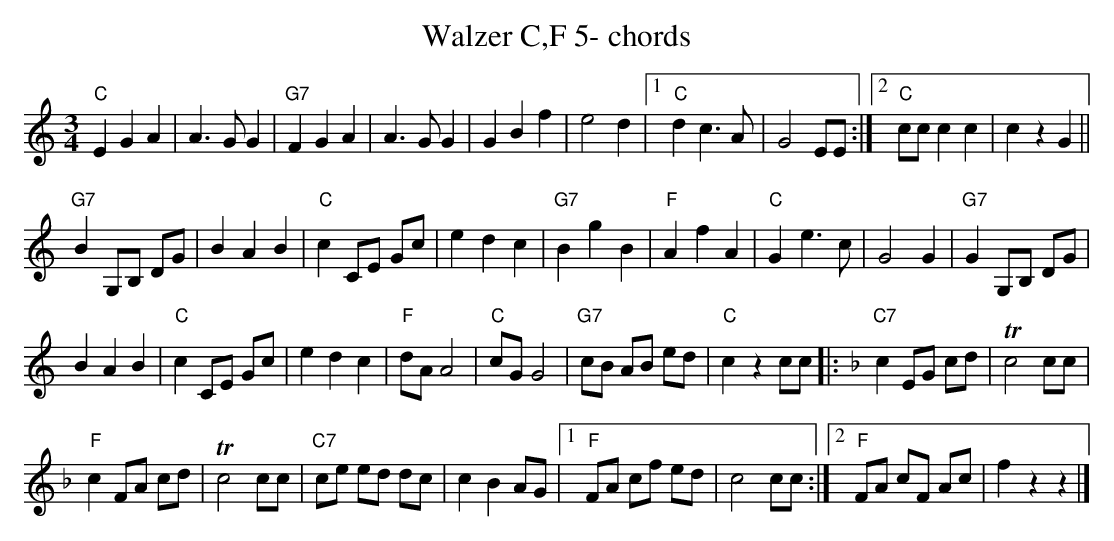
X:1
T:Walzer C,F 5- chords
M:3/4
L:1/4
K:Cmaj%%MIDI gchordon
"C"EGA | A>G G | "G7"FGA | A>G G | GBf | e2d |1 "C"dc>A | G2 E/2E/2 :|2 "C"c/2c/2 cc | czG ||
"G7"B G,/2B,/2 D/2G/2 | BAB | "C"c C/2E/2 G/2c/2 | edc | "G7"BgB | "F"AfA | "C"Ge>c | G2G | "G7"G G,/2B,/2 D/2G/2 |
BAB | "C"c C/2E/2 G/2c/2 | edc | "F"d/2A/2 A2 | "C"c/2G/2 G2 | "G7"c/2B/2 A/2B/2 e/2d/2 | "C"c z c/2c/2 |: [K:Fmaj] "C7"c E/2G/2 c/2d/2 | Tc2 c/2c/2 |
"F"c F/2A/2 c/2d/2 | Tc2 c/2c/2 | [L:1/8] "C7"ce ed dc | c2 B2 AG |1 "F"FA cf ed | c4 cc :|2 "F"FA cF Ac | f2 z2z2 |]
